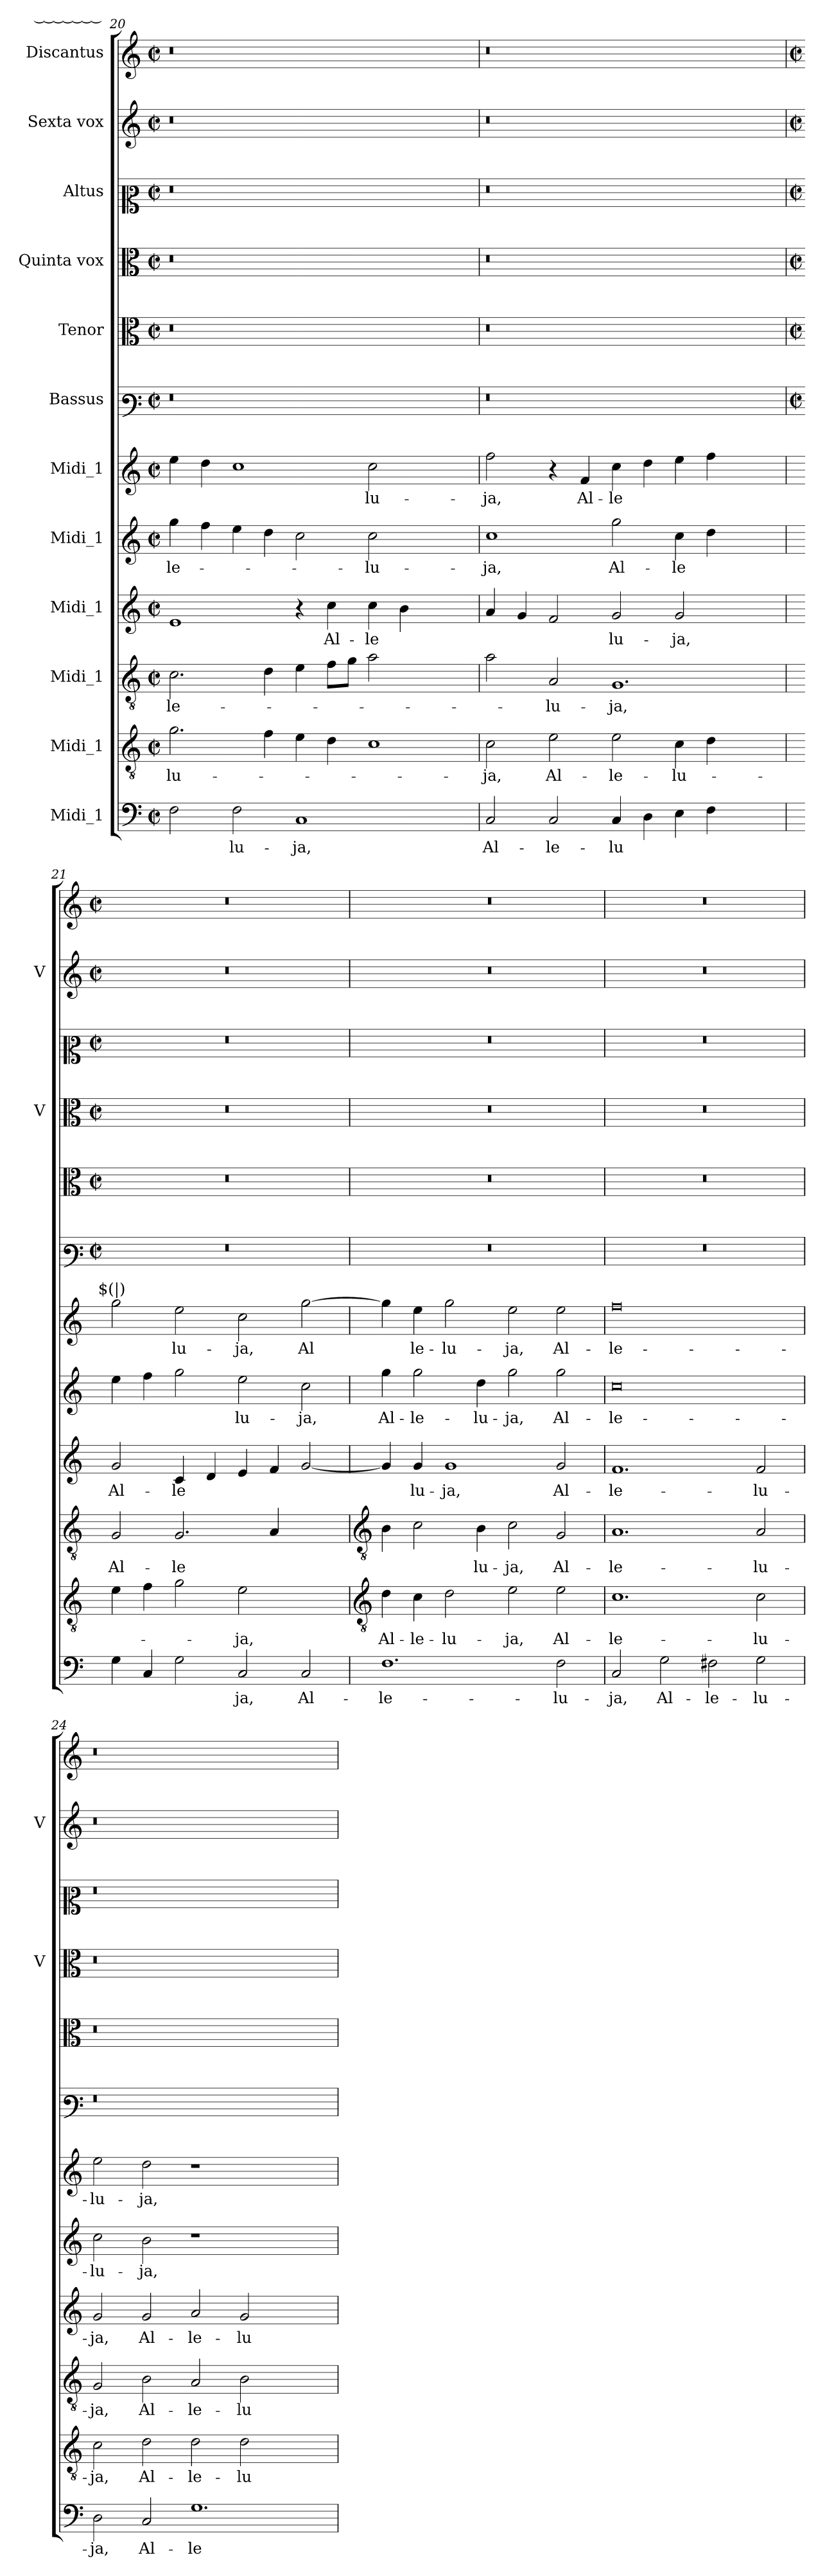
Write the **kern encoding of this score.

**kern	**text	**kern	**text	**kern	**text	**kern	**text	**kern	**text	**kern	**text	**kern	**kern	**kern	**kern	**kern	**kern
*part12	*part12	*part11	*part11	*part10	*part10	*part9	*part9	*part8	*part8	*part7	*part7	*part6	*part5	*part4	*part3	*part2	*part1
*staff12	*staff12	*staff11	*staff11	*staff10	*staff10	*staff9	*staff9	*staff8	*staff8	*staff7	*staff7	*staff6	*staff5	*staff4	*staff3	*staff2	*staff1
*I"Midi_1	*	*I"Midi_1	*	*I"Midi_1	*	*I"Midi_1	*	*I"Midi_1	*	*I"Midi_1	*	*I"Bassus	*I"Tenor	*I"Quinta vox	*I"Altus	*I"Sexta vox	*I"Discantus
*	*	*	*	*	*	*	*	*	*	*	*	*	*	*I'V	*	*I'V	*
!!LO:LB:g=z
*clefF4	*	*clefGv2	*	*clefGv2	*	*clefG2	*	*clefG2	*	*clefG2	*	*clefF3	*clefC3	*clefC3	*clefC2	*clefG2	*clefG2
*k[]	*	*k[]	*	*k[]	*	*k[]	*	*k[]	*	*k[]	*	*k[]	*k[]	*k[]	*k[]	*k[]	*k[]
*C:	*	*C:	*	*C:	*	*C:	*	*C:	*	*C:	*	*C:	*C:	*C:	*C:	*C:	*C:
*M4/2	*	*M4/2	*	*M4/2	*	*M4/2	*	*M4/2	*	*M4/2	*	*M4/2	*M4/2	*M4/2	*M4/2	*M4/2	*M4/2
*met(c|)	*	*met(c|)	*	*met(c|)	*	*met(c|)	*	*met(c|)	*	*met(c|)	*	*met(c|)	*met(c|)	*met(c|)	*met(c|)	*met(c|)	*met(c|)
=20	=20	=20	=20	=20	=20	=20	=20	=20	=20	=20	=20	=20	=20	=20	=20	=20	=20
!	!	!	!LO:LY:b	!	!LO:LY:b	!	!LO:LY:b	!	!LO:LY:b	!	!LO:LY:b	!	!	!	!	!	!
2F	.	2.g	-lu-	2.c	-le-	1e	________	4gg	-le-	4ee	-	0r	0r	0r	0r	0r	0r
.	.	.	.	.	.	.	.	4ff	.	4dd	.	.	.	.	.	.	.
!	!LO:LY:b	!	!	!	!	!	!	!	!	!	!LO:LY:b	!	!	!	!	!	!
2F	lu-	.	.	.	.	.	.	4ee	.	1cc	--	.	.	.	.	.	.
.	.	4f	.	4d	.	.	.	4dd	.	.	.	.	.	.	.	.	.
!	!LO:LY:b	!	!	!	!	!	!	!	!	!	!	!	!	!	!	!	!
1C	-ja,	4e	.	4e	.	4r	.	2cc	.	.	.	.	.	.	.	.	.
!	!	!	!	!	!	!	!LO:LY:b	!	!	!	!	!	!	!	!	!	!
.	.	4d	.	8fL	.	4cc	Al-	.	.	.	.	.	.	.	.	.	.
.	.	.	.	8gJ	.	.	.	.	.	.	.	.	.	.	.	.	.
!	!	!	!	!	!	!	!LO:LY:b	!	!LO:LY:b	!	!LO:LY:b	!	!	!	!	!	!
.	.	1c	.	2a	.	4cc	-le	2cc	-lu-	2cc	-lu-	.	.	.	.	.	.
.	.	.	.	.	.	4b	.	.	.	.	.	.	.	.	.	.	.
2ryy	.	.	.	2ryy	.	2ryy	.	2ryy	.	2ryy	.	2ryy	2ryy	2ryy	2ryy	2ryy	2ryy
=20	=20	=20	=20	=20	=20	=20	=20	=20	=20	=20	=20	=20	=20	=20	=20	=20	=20
!	!LO:LY:b	!	!LO:LY:b	!	!	!	!	!	!LO:LY:b	!	!LO:LY:b	!	!	!	!	!	!
2C	Al-	2c	-ja,	2a	.	4a	.	1cc	-ja,	2ff	-ja,	0r	0r	0r	0r	0r	0r
.	.	.	.	.	.	4g	.	.	.	.	.	.	.	.	.	.	.
!	!LO:LY:b	!	!LO:LY:b	!	!LO:LY:b	!	!	!	!	!	!	!	!	!	!	!	!
2C	-le-	2e	Al-	2A	-lu-	2f	.	.	.	4r	.	.	.	.	.	.	.
!	!	!	!	!	!	!	!	!	!	!	!LO:LY:b	!	!	!	!	!	!
.	.	.	.	.	.	.	.	.	.	4f	Al-	.	.	.	.	.	.
!	!LO:LY:b	!	!LO:LY:b	!	!LO:LY:b	!	!LO:LY:b	!	!LO:LY:b	!	!LO:LY:b	!	!	!	!	!	!
4C	-lu	2e	-le-	1.G	-ja,	2g	lu-	2gg	Al-	4cc	-le-	.	.	.	.	.	.
4D	.	.	.	.	.	.	.	.	.	4dd	.	.	.	.	.	.	.
!	!	!	!LO:LY:b	!	!	!	!LO:LY:b	!	!LO:LY:b	!	!	!	!	!	!	!	!
4E	.	4c	-lu-	.	.	2g	-ja,	4cc	-le	4ee	.	.	.	.	.	.	.
4F	.	4d	.	.	.	.	.	4dd	.	4ff	.	.	.	.	.	.	.
2ryy	.	2ryy	.	.	.	2ryy	.	2ryy	.	2ryy	.	2ryy	2ryy	2ryy	2ryy	2ryy	2ryy
!!LO:LB:g=z
=21	=21	=21	=21	=21	=21	=21	=21	=21	=21	=21	=21	=21	=21	=21	=21	=21	=21
*	*	*	*	*	*	*	*	*	*	*	*	*M4/2	*M4/2	*M4/2	*M4/2	*M4/2	*M4/2
*	*	*	*	*	*	*	*	*	*	*	*	*met(c|)	*met(c|)	*met(c|)	*met(c|)	*met(c|)	*met(c|)
!	!	!	!	!	!	!	!	!	!	!LO:TX:a:cj:t=$(|)	!	!	!	!	!	!	!
!	!	!	!	!	!LO:LY:b	!	!LO:LY:b	!	!	!	!LO:LY:b	!	!	!	!	!	!
4G	.	4e	.	2G	Al-	2g	Al-	4ee	.	2gg	--	0r	0r	0r	0r	0r	0r
4C	.	4f	.	.	.	.	.	4ff	.	.	.	.	.	.	.	.	.
!	!	!	!	!	!LO:LY:b	!	!LO:LY:b	!	!	!	!LO:LY:b	!	!	!	!	!	!
2G	.	2g	.	2.G	-le-	4c	-le	2gg	.	2ee	lu-	.	.	.	.	.	.
.	.	.	.	.	.	4d	.	.	.	.	.	.	.	.	.	.	.
!	!LO:LY:b	!	!LO:LY:b	!	!	!	!	!	!LO:LY:b	!	!LO:LY:b	!	!	!	!	!	!
2C	ja,	2e	-ja,	.	.	4e	.	2ee	lu-	2cc	-ja,	.	.	.	.	.	.
.	.	.	.	4A	.	4f	.	.	.	.	.	.	.	.	.	.	.
!	!LO:LY:b	!	!	!	!	!	!	!	!LO:LY:b	!	!LO:LY:b	!	!	!	!	!	!
2C	Al-	2ryy	.	2ryy	.	[2g	.	2cc	-ja,	[2gg	Al-	.	.	.	.	.	.
!!LO:LB:g=z
=22	=22	=22	=22	=22	=22	=22	=22	=22	=22	=22	=22	=22	=22	=22	=22	=22	=22
*	*	*clefGv2	*	*clefGv2	*	*	*	*	*	*	*	*	*	*	*	*	*
!	!LO:LY:b	!	!LO:LY:b	!	!LO:LY:b	!	!LO:LY:b	!	!LO:LY:b	!	!LO:LY:b	!	!	!	!	!	!
1.F	-le-	4d	Al-	4B	--	4g]	-	4gg	Al-	4gg]	--	0r	0r	0r	0r	0r	0r
!	!	!	!LO:LY:b	!	!	!	!LO:LY:b	!	!LO:LY:b	!	!LO:LY:b	!	!	!	!	!	!
.	.	4c	-le-	2c	.	4g	lu-	2gg	-le-	4ee	le-	.	.	.	.	.	.
!	!	!	!LO:LY:b	!	!	!	!LO:LY:b	!	!	!	!LO:LY:b	!	!	!	!	!	!
.	.	2d	-lu-	.	.	1g	-ja,	.	.	2gg	-lu-	.	.	.	.	.	.
!	!	!	!	!	!LO:LY:b	!	!	!	!LO:LY:b	!	!	!	!	!	!	!	!
.	.	.	.	4B	lu-	.	.	4dd	-lu-	.	.	.	.	.	.	.	.
!	!	!	!LO:LY:b	!	!LO:LY:b	!	!	!	!LO:LY:b	!	!LO:LY:b	!	!	!	!	!	!
.	.	2e	-ja,	2c	-ja,	.	.	2gg	-ja,	2ee	-ja,	.	.	.	.	.	.
!	!LO:LY:b	!	!LO:LY:b	!	!LO:LY:b	!	!LO:LY:b	!	!LO:LY:b	!	!LO:LY:b	!	!	!	!	!	!
2F	-lu-	2e	Al-	2G	Al-	2g	Al-	2gg	Al-	2ee	Al-	.	.	.	.	.	.
=23	=23	=23	=23	=23	=23	=23	=23	=23	=23	=23	=23	=23	=23	=23	=23	=23	=23
!	!LO:LY:b	!	!LO:LY:b	!	!LO:LY:b	!	!LO:LY:b	!	!LO:LY:b	!	!LO:LY:b	!	!	!	!	!	!
2C	-ja,	1.c	-le-	1.A	-le-	1.f	-le-	0cc	-le-	0ff	-le-	0r	0r	0r	0r	0r	0r
!	!LO:LY:b	!	!	!	!	!	!	!	!	!	!	!	!	!	!	!	!
2G	Al-	.	.	.	.	.	.	.	.	.	.	.	.	.	.	.	.
!	!LO:LY:b	!	!	!	!	!	!	!	!	!	!	!	!	!	!	!	!
2F#X	-le-	.	.	.	.	.	.	.	.	.	.	.	.	.	.	.	.
!	!LO:LY:b	!	!LO:LY:b	!	!LO:LY:b	!	!LO:LY:b	!	!	!	!	!	!	!	!	!	!
2G	-lu-	2c	-lu-	2A	-lu-	2f	-lu-	.	.	.	.	.	.	.	.	.	.
=24	=24	=24	=24	=24	=24	=24	=24	=24	=24	=24	=24	=24	=24	=24	=24	=24	=24
!	!LO:LY:b	!	!LO:LY:b	!	!LO:LY:b	!	!LO:LY:b	!	!LO:LY:b	!	!LO:LY:b	!	!	!	!	!	!
2D	-ja,	2c	-ja,	2G	-ja,	2g	-ja,	2cc	-lu-	2ee	-lu-	0r	0r	0r	0r	0r	0r
!	!LO:LY:b	!	!LO:LY:b	!	!LO:LY:b	!	!LO:LY:b	!	!LO:LY:b	!	!LO:LY:b	!	!	!	!	!	!
2C	Al-	2d	Al-	2B	Al-	2g	Al-	2b	-ja,	2dd	-ja,	.	.	.	.	.	.
!	!LO:LY:b	!	!LO:LY:b	!	!LO:LY:b	!	!LO:LY:b	!	!	!	!	!	!	!	!	!	!
1.G	-le-	2d	-le-	2A	-le-	2a	-le-	1r	.	1r	.	.	.	.	.	.	.
!	!	!	!LO:LY:b	!	!LO:LY:b	!	!LO:LY:b	!	!	!	!	!	!	!	!	!	!
.	.	2d	-lu-	2B	-lu-	2g	-lu-	.	.	.	.	.	.	.	.	.	.
.	.	2ryy	.	2ryy	.	2ryy	.	2ryy	.	2ryy	.	2ryy	2ryy	2ryy	2ryy	2ryy	2ryy
=	=	=	=	=	=	=	=	=	=	=	=	=	=	=	=	=	=
*-	*-	*-	*-	*-	*-	*-	*-	*-	*-	*-	*-	*-	*-	*-	*-	*-	*-
